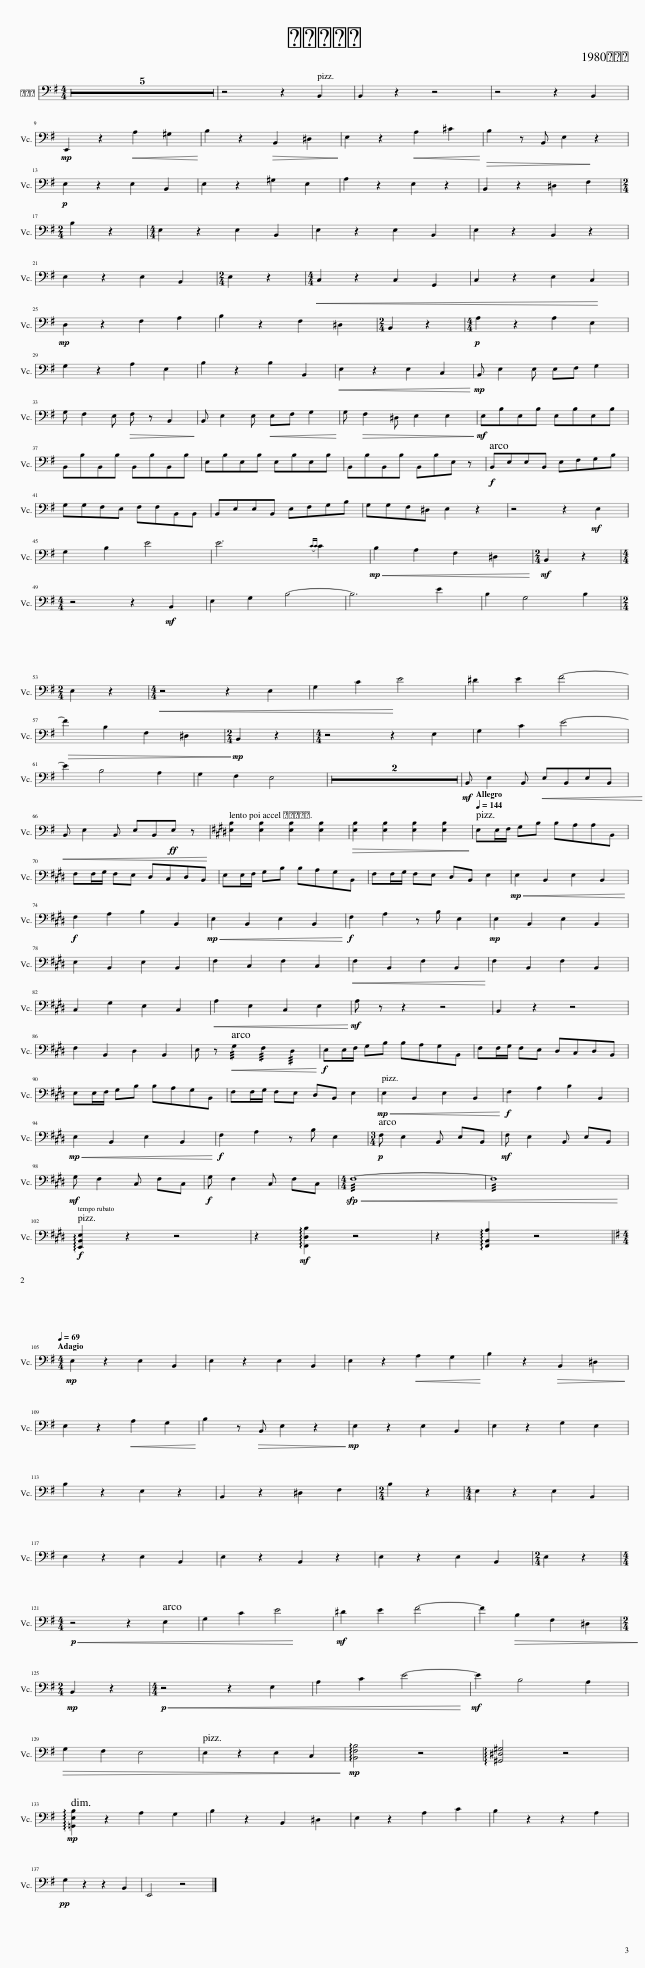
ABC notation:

X:1
%%score 1 2
L:1/8
M:4/4
I:linebreak $
K:G
V:1 treble
V:2 bass
V:1
 z8 | z8 | z8 | z8 | z8 | %5
 z4 z2 G2 | z8 | z8 |$ z8 | z8 | %10
 z8 | z8 |$ z8 | z8 | z8 | %15
 z8 |$[M:2/4] z4 |[M:4/4] z8 | z8 | z8 |$ %20
 z8 |[M:2/4] z4 |[M:4/4] z8 | z8 |$ z8 | %25
 z8 |[M:2/4] z4 |[M:4/4] z8 |$ z8 | z8 | %30
 z8 | z8 |$ z8 | z8 | z8 | %35
 z8 |$ z8 | z8 | z8 | z8 |$ %40
 z8 | z8 | z8 | z8 |$ z8 | %45
 z8 | z8 |[M:2/4] z4 |$[M:4/4] z8 | z8 | %50
 z8 | z8 |$[M:2/4] z4 |[M:4/4] z8 | z8 | %55
 z8 |$ z8 |[M:2/4] z4 |[M:4/4] z8 | z8 |$ %60
 z8 | z8 | z8 | z8 | z8 |$ %65
 z8 |[K:E] z8 | z8 |[Q:1/4=144][Q:1/4=144] z8 |$ z8 | %70
 z8 | z z z2 z4 | z8 |$ z8 | z8 | %75
 z8 | z8 |$ z8 | z8 | z8 | %80
 z8 |$ z8 | z8 | z8 | z8 |$ %85
 z8 | z8 | z8 | z8 |$ z8 | %90
 z8 | z8 | z8 |$ z8 | z8 | %95
[M:3/4] z z z4 | z6 |$ z6 | z6 |[M:4/4] z8 | %100
 z8 |$ z8 | z8 | z8 ||$[K:G][M:4/4][Q:1/4=71][Q:1/4=69] z8 | %105
 z8 | z8 | z8 |$ z8 | z8 | %110
 z8 | z8 |$ z8 | z8 |[M:2/4] z4 | %115
[M:4/4] z8 |$ z8 | z8 | z8 |[M:2/4] z4 |$ %120
[M:4/4] z8 | z8 | z8 | z8 |$[M:2/4] z4 | %125
[M:4/4] z8 | z8 | z8 |$ z8 | z8 | %130
 z8 | z8 |$ z8 | z8 | z8 | %135
 z8 |$ z8 | z8 |] %138
V:2
 z8 | z8 | z8 | z8 | z8 | %5
 z4 z2 B,,2 | B,,2 z2 z4 | z4 z2 B,,2 |$!mp! E,,2 z2!<(! A,2 ^G,2!<)! | B,2 z2!>(! B,,2 ^D,2!>)! | %10
 E,2 z2!<(! A,2 ^C2!<)! |!>(! B,2 z B,, E,2 z2!>)! |$!p! E,2 z2 E,2 B,,2 | E,2 z2 ^G,2 E,2 | A,2 z2 E,2 z2 | %15
 B,,2 z2 ^D,2 F,2 |$[M:2/4] B,2 z2 |[M:4/4] E,2 z2 E,2 B,,2 | E,2 z2 E,2 B,,2 | E,2 z2 B,,2 z2 |$ %20
 E,2 z2 E,2 B,,2 |[M:2/4] E,2 z2 |[M:4/4]!<(! C,2 z2 C,2 G,,2!<)! | C,2 z2 E,2 C,2 |$!mp! D,2 z2 F,2 A,2 | %25
 B,2 z2 F,2 ^D,2 |[M:2/4] B,,2 z2 |[M:4/4]!p! A,2 z2 A,2 E,2 |$ G,2 z2 A,2 E,2 | B,2 z2 B,2 B,,2 | %30
!<(! E,2 z2 E,2 C,2!<)! |!mp! B,, E,2 E, E,F, G,2 |$ G, F,2 E,!>(! F, z B,,2!>)! | B,, E,2 E,!<(! E,F, G,2!<)! | G,!>(! F,2 ^D, E,2 E,2!>)! | %35
!mf! E,B,E,B, E,B,E,B, |$ B,,B,B,,B, B,,B,B,,B, | E,B,E,B, E,B,E,B, | B,,B,B,,B, B,,B,E, z |!f! B,,E,E,B,, E,F,G,B, |$ %40
 G,G,F,E, F,F,B,,B,, | B,,E,E,B,, E,F,G,B, | G,G,F,^D, E,2 z2 | z4 z2!mf! E,2 |$ G,2 B,2 E4 | %45
 E6{C-C} C2 |!mp!!<(! B,2 A,2 F,2 ^D,2!<)! |[M:2/4]!mf! B,,2 z2 |$[M:4/4] z4 z2!mf! B,,2 | E,2 G,2 B,4- | %50
 B,6 E2 | B,2 G,4 B,2 |$[M:2/4] E,2 z2 |[M:4/4]!<(! z4 z2 E,2!<)! | G,2 C2 E4 | %55
 ^D2 E2 F4- |$!>(! F2 B,2 F,2 ^D,2!>)! |[M:2/4]!mp! B,,2 z2 |[M:4/4] z4 z2 E,2 | G,2 C2 E4- |$ %60
 E2 B,4 A,2 | G,2 F,2 E,4 | z8 | z8 |!mf! B,, E,2 B,,!<(! E,B,,E,B,,!<)! |$ %65
!<(! B,, E,2 B,, E,B,,!ff!E, z!<)! |[K:E] [E,B,]2 [E,B,]2 [E,B,]2 [E,B,]2 |!>(! [E,B,]2 [E,B,]2 [E,B,]2 [E,B,]2!>)! | E,E,/F,/ G,B, B,A,A,B,, |$ F,F,/G,/ F,E, D,C,D,B,, | %70
 E,E,/F,/ G,B, B,A,G,B,, | F,F,/G,/ F,E, D,B,, E,2 |!mp!!<(! E,2 B,,2 E,2 B,,2!<)! |$!f! F,2 A,2 B,2 B,,2 |!mp!!<(! E,2 B,,2 E,2 B,,2!<)! | %75
!f! F,2 A,2 z B, E,2 |!mp! E,2 B,,2 E,2 B,,2 |$ E,2 B,,2 E,2 B,,2 | F,2 C,2 F,2 C,2 |!<(! F,2 B,,2 F,2 B,,2!<)! | %80
 F,2 B,,2 F,2 B,,2 |$ C,2 G,2 E,2 C,2 |!<(! A,2 E,2 C,2 E,2!<)! |!mf! A, z z2 z4 | B,,2 z2 z4 |$ %85
 F,2 B,,2 D,2 B,,2 | E, z!<(! !///!G,2 !///!F,2 !///!D,2!<)! |!f! E,E,/F,/ G,B, B,A,G,B,, | F,F,/G,/ F,E, D,C,D,B,, |$ E,E,/F,/ G,B, B,A,G,B,, | %90
 F,F,/G,/ F,E, D,B,, E,2 |!mp!!<(! E,2 B,,2 E,2 B,,2!<)! |!f! F,2 A,2 B,2 B,,2 |$!mp!!<(! E,2 B,,2 E,2 B,,2!<)! |!f! F,2 A,2 z B, E,2 | %95
[M:3/4]!p! F, E,2 B,, E,B,, |!mf! F, E,2 B,, E,B,, |$!mf! G, F,2 C, F,C, |!f! G, F,2 C, F,C, |[M:4/4]!<(! !///!F,8-!<)! | %100
 !///!F,8 |$!f! !arpeggio![E,,B,,E,]2 z2 z4 | z2!mf! !arpeggio![F,,D,B,]2 z4 | z2 !arpeggio![F,,B,,A,]2 z4 ||$[K:G][M:4/4]!mp! E,2 z2 E,2 B,,2 | %105
 E,2 z2 E,2 B,,2 | E,2 z2!<(! A,2 G,2!<)! | B,2 z2!>(! B,,2 ^D,2!>)! |$ E,2 z2!<(! A,2 G,2!<)! | B,2 z!>(! B,, E,2 z2!>)! | %110
!mp! E,2 z2 E,2 B,,2 | E,2 z2 G,2 E,2 |$ B,2 z2 E,2 z2 | B,,2 z2 ^D,2 F,2 |[M:2/4] B,2 z2 | %115
[M:4/4] E,2 z2 E,2 B,,2 |$ E,2 z2 E,2 B,,2 | E,2 z2 B,,2 z2 | E,2 z2 E,2 B,,2 |[M:2/4] E,2 z2 |$ %120
[M:4/4]!p!!<(! z4 z2 E,2!<)! | G,2 C2 E4 |!mf! ^D2 E2 F4- | F2!>(! B,2 F,2 ^D,2!>)! |$[M:2/4]!mp! B,,2 z2 | %125
[M:4/4]!p!!<(! z4 z2 E,2!<)! | A,2 C2 E4- |!mf! E2 B,4 A,2 |$!>(! G,2 F,2 E,4!>)! | E,2 z2 E,2 C,2 | %130
!mp! !arpeggio![B,,F,B,]4 z4 | !arpeggio![^G,,^D,^G,]4 z4 |$!mp! !arpeggio![=G,,E,B,]2 z2 A,2 G,2 | B,2 z2 B,,2 ^D,2 | E,2 z2 A,2 C2 | %135
 B,2 z2 z2 A,2 |$!pp! G,2 z2 z2 B,,2 | E,,4 z4 |] %138
